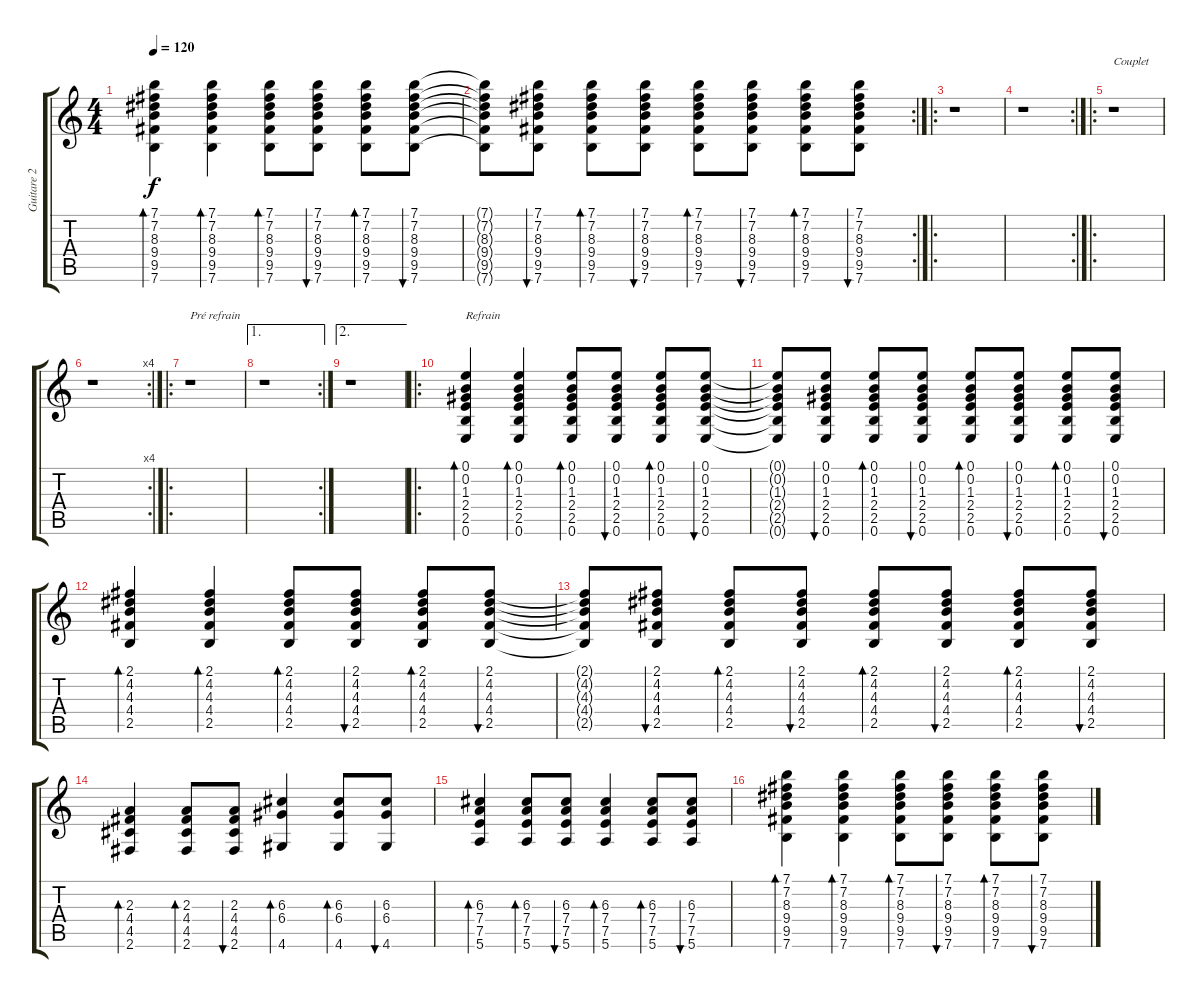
\track ("Guitare 2" "Guitare 2") {instrument acousticguitarsteel}
\staff {score tabs}
\tuning (E4 B3 G3 D3 A2 E2) {hide}
\ts (4 4)
\tempo 120
\clef g2
\ks c
(7.1 7.2 8.3 9.4 9.5 7.6).4{bd 60 dy f} (7.1 7.2 8.3 9.4 9.5 7.6).4{bd 60} (7.1 7.2 8.3 9.4 9.5 7.6).8{bd 60} (7.1 7.2 8.3 9.4 9.5 7.6).8{bu 60} (7.1 7.2 8.3 9.4 9.5 7.6).8{bd 60} (7.1 7.2 8.3 9.4 9.5 7.6).8{bu 60} |
\rc 2
(7.1{t} 7.2{t} 8.3{t} 9.4{t} 9.5{t} 7.6{t}).8 (7.1 7.2 8.3 9.4 9.5 7.6).8{bu 60} (7.1 7.2 8.3 9.4 9.5 7.6).8{bd 60} (7.1 7.2 8.3 9.4 9.5 7.6).8{bu 60} (7.1 7.2 8.3 9.4 9.5 7.6).8{bd 60} (7.1 7.2 8.3 9.4 9.5 7.6).8{bu 60} (7.1 7.2 8.3 9.4 9.5 7.6).8{bd 60} (7.1 7.2 8.3 9.4 9.5 7.6).8{bu 60} |
\ro
r.1 |
\rc 2
r.1 |
\ro
r.1{txt "Couplet"} |
\rc 4
r.1 |
\ro
r.1{txt "Pré refrain"} |
\ae 1
\rc 2
r.1 |
\ae 2
r.1 |
\ro
(0.1 0.2 1.3 2.4 2.5 0.6).4{bd 60 txt "Refrain"} (0.1 0.2 1.3 2.4 2.5 0.6).4{bd 60} (0.1 0.2 1.3 2.4 2.5 0.6).8{bd 60} (0.1 0.2 1.3 2.4 2.5 0.6).8{bu 60} (0.1 0.2 1.3 2.4 2.5 0.6).8{bd 60} (0.1 0.2 1.3 2.4 2.5 0.6).8{bu 60} |
(0.1{t} 0.2{t} 1.3{t} 2.4{t} 2.5{t} 0.6{t}).8 (0.1 0.2 1.3 2.4 2.5 0.6).8{bu 60} (0.1 0.2 1.3 2.4 2.5 0.6).8{bd 60} (0.1 0.2 1.3 2.4 2.5 0.6).8{bu 60} (0.1 0.2 1.3 2.4 2.5 0.6).8{bd 60} (0.1 0.2 1.3 2.4 2.5 0.6).8{bu 60} (0.1 0.2 1.3 2.4 2.5 0.6).8{bd 60} (0.1 0.2 1.3 2.4 2.5 0.6).8{bu 60} |
(2.1 4.2 4.3 4.4 2.5).4{bd 60} (2.1 4.2 4.3 4.4 2.5).4{bd 60} (2.1 4.2 4.3 4.4 2.5).8{bd 60} (2.1 4.2 4.3 4.4 2.5).8{bu 60} (2.1 4.2 4.3 4.4 2.5).8{bd 60} (2.1 4.2 4.3 4.4 2.5).8{bu 60} |
(2.1{t} 4.2{t} 4.3{t} 4.4{t} 2.5{t}).8 (2.1 4.2 4.3 4.4 2.5).8{bu 60} (2.1 4.2 4.3 4.4 2.5).8{bd 60} (2.1 4.2 4.3 4.4 2.5).8{bu 60} (2.1 4.2 4.3 4.4 2.5).8{bd 60} (2.1 4.2 4.3 4.4 2.5).8{bu 60} (2.1 4.2 4.3 4.4 2.5).8{bd 60} (2.1 4.2 4.3 4.4 2.5).8{bu 60} |
(2.3 4.4 4.5 2.6).4{bd 60} (2.3 4.4 4.5 2.6).8{bd 60} (2.3 4.4 4.5 2.6).8{bu 60} (6.3 6.4 4.6).4{bd 60} (6.3 6.4 4.6).8{bd 60} (6.3 6.4 4.6).8{bu 60} |
(6.3 7.4 7.5 5.6).4{bd 60} (6.3 7.4 7.5 5.6).8{bd 60} (6.3 7.4 7.5 5.6).8{bu 60} (6.3 7.4 7.5 5.6).4{bd 60} (6.3 7.4 7.5 5.6).8{bd 60} (6.3 7.4 7.5 5.6).8{bu 60} |
(7.1 7.2 8.3 9.4 9.5 7.6).4{bd 60} (7.1 7.2 8.3 9.4 9.5 7.6).4{bd 60} (7.1 7.2 8.3 9.4 9.5 7.6).8{bd 60} (7.1 7.2 8.3 9.4 9.5 7.6).8{bu 60} (7.1 7.2 8.3 9.4 9.5 7.6).8{bd 60} (7.1 7.2 8.3 9.4 9.5 7.6).8{bu 60}
